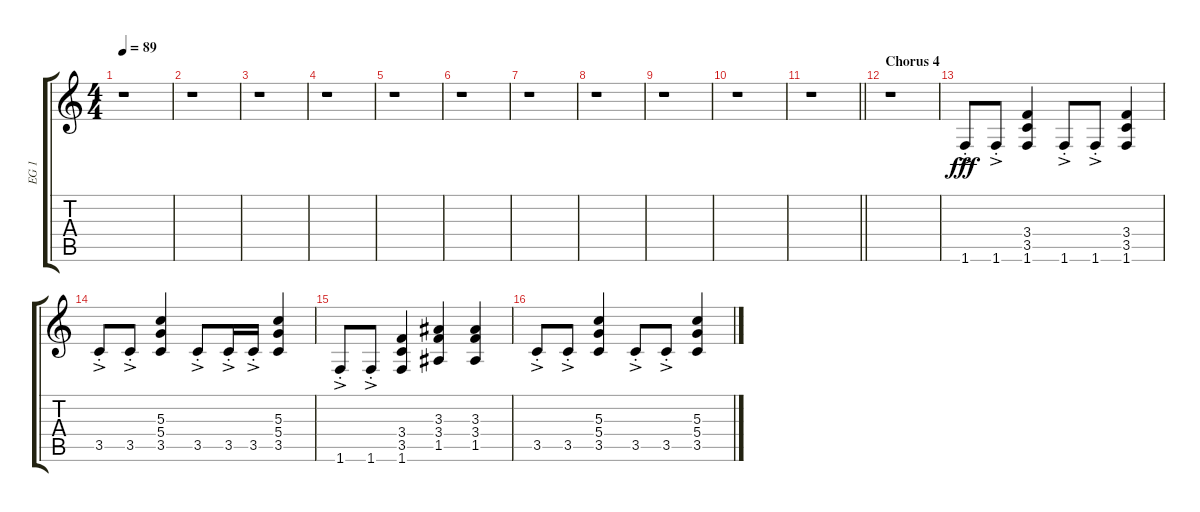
\track ("EG 1" "EG 1") {instrument overdrivenguitar}
\staff {score tabs}
\tuning (E4 B3 G3 D3 A2 E2) {hide}
\ts (4 4)
\tempo 89
\clef g2
\ks c
r.1{dy mf} |
r.1 |
r.1 |
r.1 |
r.1 |
r.1 |
r.1 |
r.1 |
r.1 |
r.1 |
\barLineRight lightlight
r.1 |
\section ("" "Chorus 4")
r.1 |
1.6{ac st}.8{dy fff} 1.6{ac st}.8 (3.4 3.5 1.6).4 1.6{ac st}.8 1.6{ac st}.8 (3.4 3.5 1.6).4 |
3.5{ac st}.8 3.5{ac st}.8 (5.3 5.4 3.5).4 3.5{ac st}.8 3.5{ac st}.16 3.5{ac st}.16 (5.3 5.4 3.5).4 |
1.6{ac st}.8 1.6{ac st}.8 (3.4 3.5 1.6).4 (3.3 3.4 1.5).4 (3.3 3.4 1.5).4 |
3.5{ac st}.8 3.5{ac st}.8 (5.3 5.4 3.5).4 3.5{ac st}.8 3.5{ac st}.8 (5.3 5.4 3.5).4
